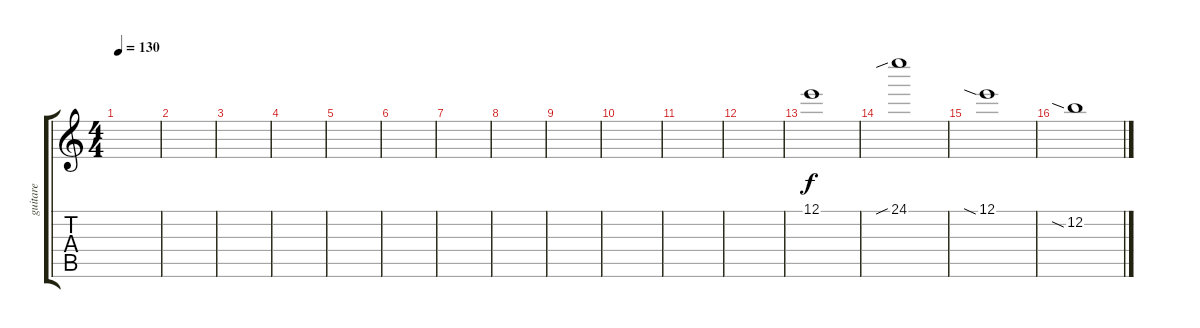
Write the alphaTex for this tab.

\track ("guitare" "guitare") {instrument overdrivenguitar}
\staff {score tabs}
\tuning (E4 B3 G3 D3 A2 E2) {hide}
\ts (4 4)
\tempo 130
\clef g2
\ks c
|
|
|
|
|
|
|
|
|
|
|
|
12.1.1 |
24.1{sib}.1 |
12.1{sia}.1 |
12.2{sia}.1
